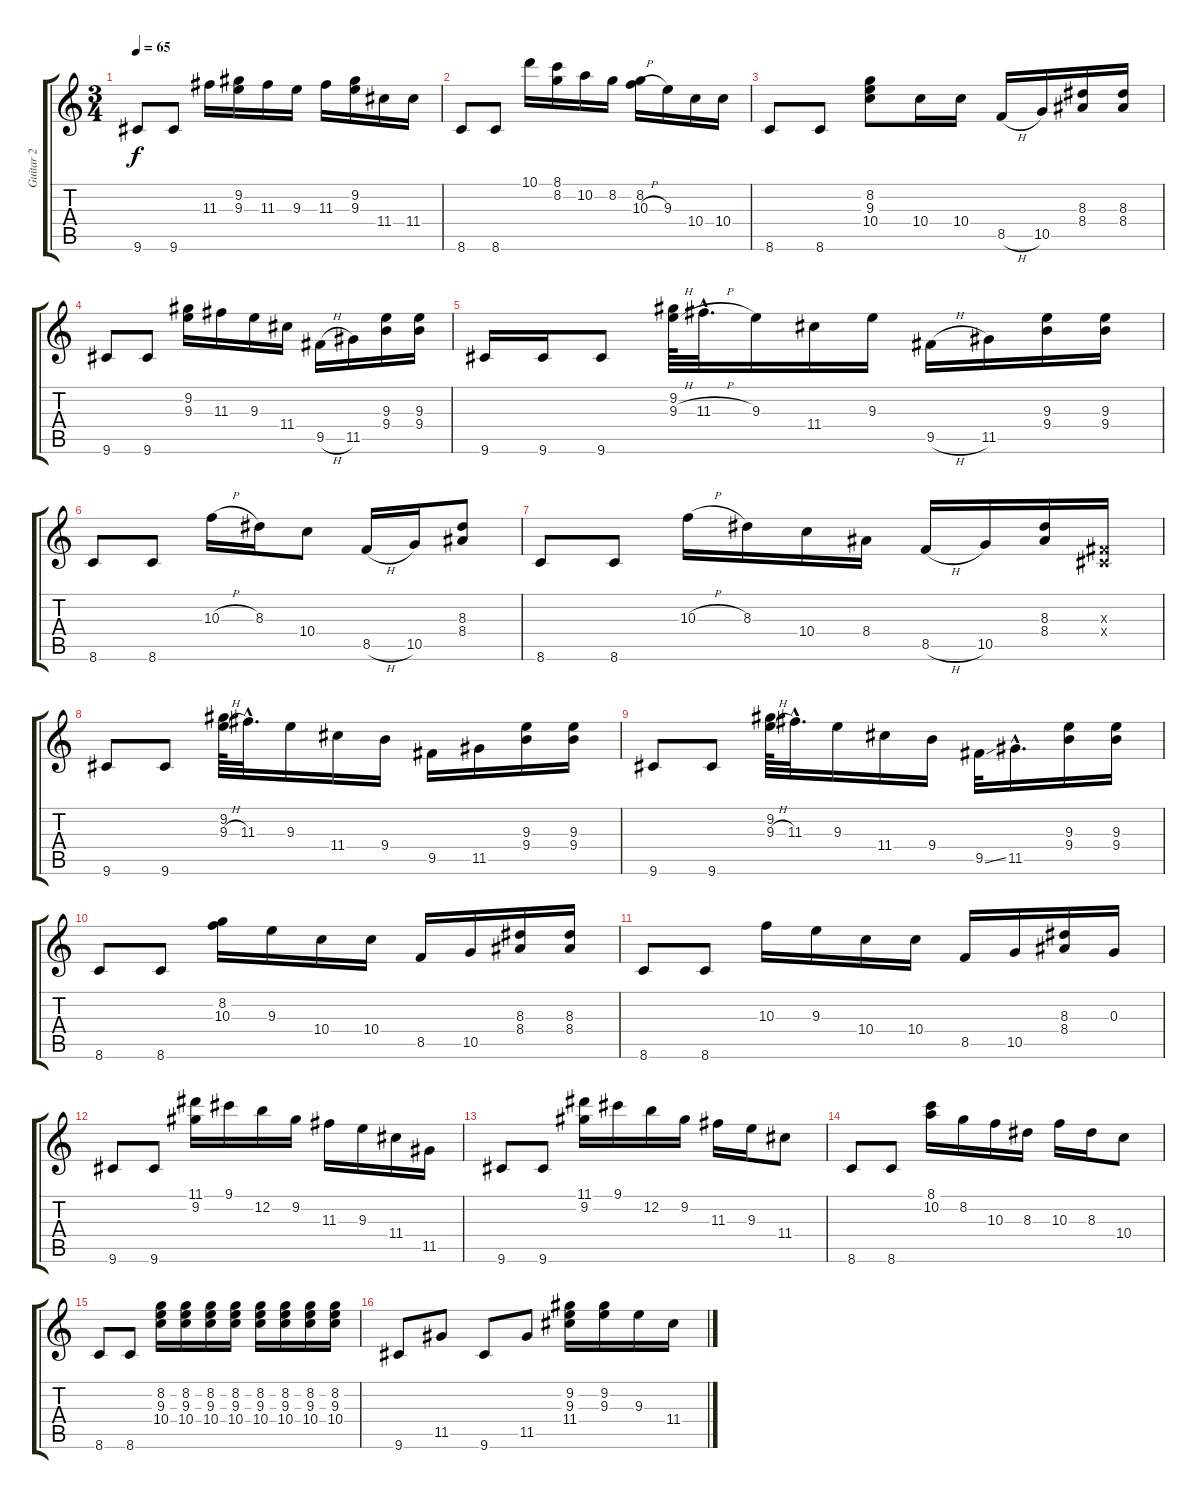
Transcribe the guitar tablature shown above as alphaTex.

\track ("Guitar 2" "Guitar 2") {instrument electricguitarclean}
\staff {score tabs}
\tuning (E4 B3 G3 D3 A2 E2) {hide}
\ts (3 4)
\tempo 65
\clef g2
\ks c
9.6.8{dy f} 9.6.8 11.3.16 (9.2 9.3).16 11.3.16 9.3.16 11.3.16 (9.2 9.3).16 11.4.16 11.4.16 |
8.6.8 8.6.8 10.1.16 (8.1 8.2).16 10.2.16 8.2.16 (8.2 10.3{h}).16 9.3.16 10.4.16 10.4.16 |
8.6.8 8.6.8 (8.2 9.3 10.4).8 10.4.16 10.4.16 8.5{h}.16 10.5.16 (8.3 8.4).16 (8.3 8.4).16 |
9.6.8 9.6.8 (9.2 9.3).16 11.3.16 9.3.16 11.4.16 9.5{h}.16 11.5.16 (9.3 9.4).16 (9.3 9.4).16 |
9.6.16 9.6.16 9.6.8 (9.2 9.3{h}).64 11.3{h hac}.32{d} 9.3.16 11.4.16 9.3.16 9.5{h}.16 11.5.16 (9.3 9.4).16 (9.3 9.4).16 |
8.6.8 8.6.8 10.3{h}.16 8.3.16 10.4.8 8.5{h}.16 10.5.16 (8.3 8.4).8 |
8.6.8 8.6.8 10.3{h}.16 8.3.16 10.4.16 8.4.16 8.5{h}.16 10.5.16 (8.3 8.4).16 (-1.3{x} -1.4{x}).16 |
9.6.8 9.6.8 (9.2 9.3{h}).64 11.3{hac}.32{d} 9.3.16 11.4.16 9.4.16 9.5.16 11.5.16 (9.3 9.4).16 (9.3 9.4).16 |
9.6.8 9.6.8 (9.2 9.3{h}).64 11.3{hac}.32{d} 9.3.16 11.4.16 9.4.16 9.5{ss}.32 11.5{hac}.16{d} (9.3 9.4).16 (9.3 9.4).16 |
8.6.8 8.6.8 (8.2 10.3).16 9.3.16 10.4.16 10.4.16 8.5.16 10.5.16 (8.3 8.4).16 (8.3 8.4).16 |
8.6.8 8.6.8 10.3.16 9.3.16 10.4.16 10.4.16 8.5.16 10.5.16 (8.3 8.4).16 0.3.16 |
9.6.8 9.6.8 (11.1 9.2).16 9.1.16 12.2.16 9.2.16 11.3.16 9.3.16 11.4.16 11.5.16 |
9.6.8 9.6.8 (11.1 9.2).16 9.1.16 12.2.16 9.2.16 11.3.16 9.3.16 11.4.8 |
8.6.8 8.6.8 (8.1 10.2).16 8.2.16 10.3.16 8.3.16 10.3.16 8.3.16 10.4.8 |
8.6.8 8.6.8 (8.2 9.3 10.4).16 (8.2 9.3 10.4).16 (8.2 9.3 10.4).16 (8.2 9.3 10.4).16 (8.2 9.3 10.4).16 (8.2 9.3 10.4).16 (8.2 9.3 10.4).16 (8.2 9.3 10.4).16 |
9.6.8 11.5.8 9.6.8 11.5.8 (9.2 9.3 11.4).16 (9.2 9.3).16 9.3.16 11.4.16
